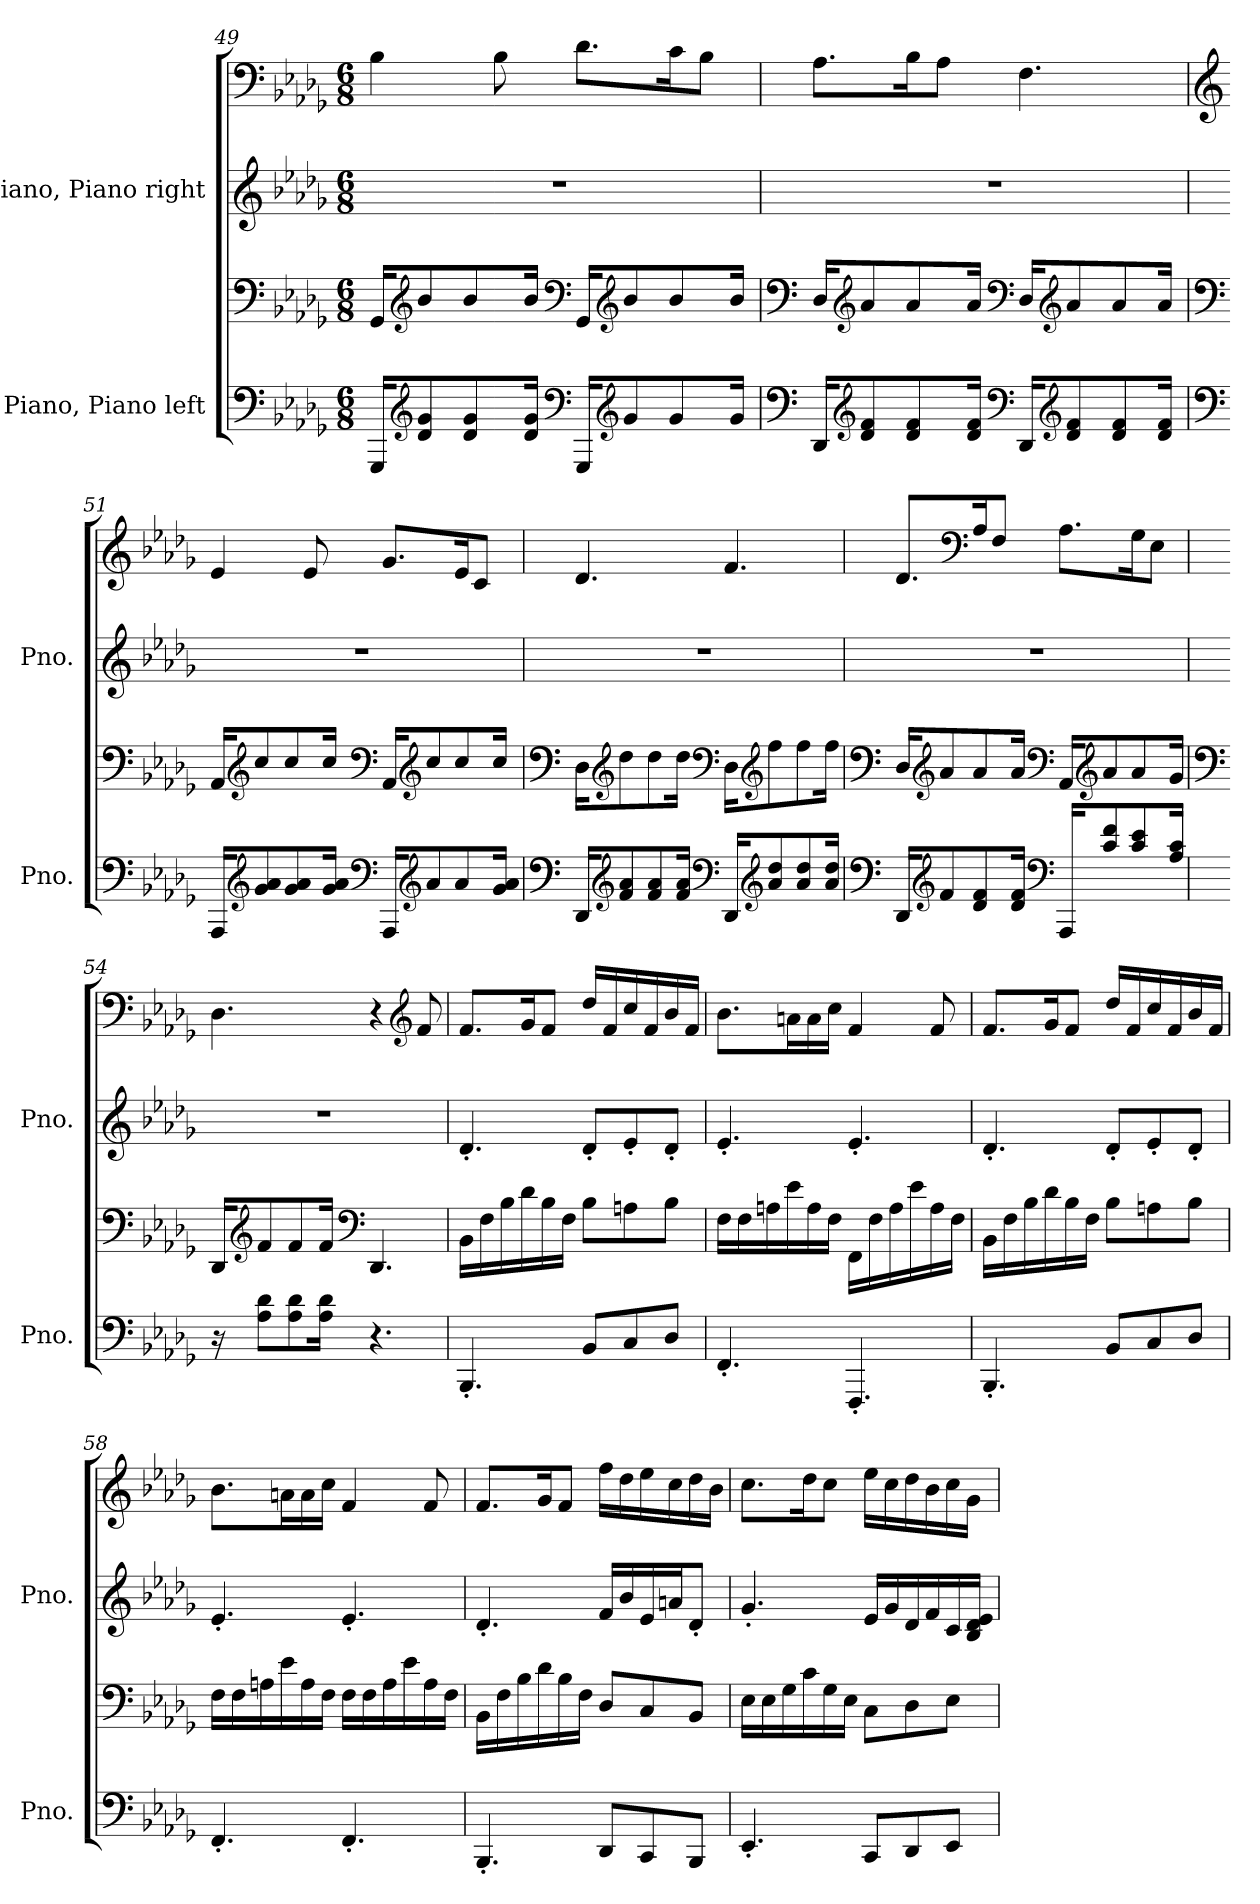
**kern	**kern	**kern	**kern
*part2	*part2	*part1	*part1
*staff4	*staff3	*staff2	*staff1
*I"Piano, Piano left	*	*I"Piano, Piano right	*
*I'Pno.	*	*I'Pno.	*
*clefF4	*clefF4	*clefG2	*clefF4
*k[b-e-a-d-g-]	*k[b-e-a-d-g-]	*k[b-e-a-d-g-]	*k[b-e-a-d-g-]
*M6/8	*M6/8	*M6/8	*M6/8
=49	=49	=49	=49
16GGG-/KL	16GG-/KL	2.r	4B-\
*clefG2	*clefG2	*	*
8d-/ 8g-/	8b-/	.	.
8d-/ 8g-/	8b-/	.	.
.	.	.	8B-\
16d-/ 16g-/Jk	16b-/Jk	.	.
*clefF4	*clefF4	*	*
16GGG-/KL	16GG-/KL	.	8.d-\L
*clefG2	*clefG2	*	*
8g-/	8b-/	.	.
8g-/	8b-/	.	16c\K
.	.	.	8B-\J
16g-/Jk	16b-/Jk	.	.
!!LO:LB:g=z
=50	=50	=50	=50
*clefF4	*clefF4	*	*
16DD-/KL	16D-/KL	2.r	8.A-\L
*clefG2	*clefG2	*	*
8d-/ 8f/	8a-/	.	.
8d-/ 8f/	8a-/	.	16B-\K
.	.	.	8A-\J
16d-/ 16f/Jk	16a-/Jk	.	.
*clefF4	*clefF4	*	*
16DD-/KL	16D-/KL	.	4.F\
*clefG2	*clefG2	*	*
8d-/ 8f/	8a-/	.	.
8d-/ 8f/	8a-/	.	.
16d-/ 16f/Jk	16a-/Jk	.	.
=51	=51	=51	=51
*clefF4	*clefF4	*	*clefG2
16AAA-/KL	16AA-/KL	2.r	4e-/
*clefG2	*clefG2	*	*
8g-/ 8a-/	8cc/	.	.
8g-/ 8a-/	8cc/	.	.
.	.	.	8e-/
16g-/ 16a-/Jk	16cc/Jk	.	.
*clefF4	*clefF4	*	*
16AAA-/KL	16AA-/KL	.	8.g-/L
*clefG2	*clefG2	*	*
8a-/	8cc/	.	.
8a-/	8cc/	.	16e-/K
.	.	.	8c/J
16g-/ 16a-/Jk	16cc/Jk	.	.
!!LO:PB:g=z
=52	=52	=52	=52
*clefF4	*clefF4	*	*
16DD-/KL	16D-\KL	2.r	4.d-/
*clefG2	*clefG2	*	*
8f/ 8a-/	8dd-\	.	.
8f/ 8a-/	8dd-\	.	.
16f/ 16a-/Jk	16dd-\Jk	.	.
*clefF4	*clefF4	*	*
16DD-/KL	16D-\KL	.	4.f/
*clefG2	*clefG2	*	*
8a-/ 8dd-/	8ff\	.	.
8a-/ 8dd-/	8ff\	.	.
16a-/ 16dd-/Jk	16ff\Jk	.	.
=53	=53	=53	=53
*clefF4	*clefF4	*	*
16DD-/KL	16D-/KL	2.r	8.d-/L
*clefG2	*clefG2	*	*
8f/	8a-/	.	.
*	*	*	*clefF4
8d-/ 8f/	8a-/	.	16A-/K
.	.	.	8F/J
16d-/ 16f/Jk	16a-/Jk	.	.
*clefF4	*clefF4	*	*
16AAA-/KL	16AA-/KL	.	8.A-\L
*	*clefG2	*	*
8c/ 8f/	8a-/	.	.
8c/ 8e-/	8a-/	.	16G-\K
.	.	.	8E-\J
16A-/ 16c/Jk	16g-/Jk	.	.
!!LO:LB:g=z
=54	=54	=54	=54
*	*clefF4	*	*
16r	16DD-/KL	2.r	4.D-\
*	*clefG2	*	*
8A-\ 8d-\L	8f/	.	.
8A-\ 8d-\	8f/	.	.
16A-\ 16d-\Jk	16f/Jk	.	.
*	*clefF4	*	*
4.r	4.DD-/	.	4r
*	*	*	*clefG2
.	.	.	8f/
=55	=55	=55	=55
4.BBB-'/	16BB-\LL	4.d-'/	8.f/L
.	16F\	.	.
.	16B-\	.	.
.	16d-\	.	16g-/K
.	16B-\	.	8f/J
.	16F\JJ	.	.
8BB-/L	8B-\L	8d-'/L	16dd-/LL
.	.	.	16f/
8C/	8An\	8e-'/	16cc/
.	.	.	16f/
8D-/J	8B-\J	8d-'/J	16b-/
.	.	.	16f/JJ
=56	=56	=56	=56
4.FF'/	16F\LL	4.e-'/	8.b-\L
.	16F\	.	.
.	16An\	.	.
.	16e-\	.	16an\L
.	16A\	.	16a\
.	16F\JJ	.	16cc\JJ
4.FFF'/	16FF\LL	4.e-'/	4f/
.	16F\	.	.
.	16A\	.	.
.	16e-\	.	.
.	16A\	.	8f/
.	16F\JJ	.	.
!!LO:LB:g=z
=57	=57	=57	=57
4.BBB-'/	16BB-\LL	4.d-'/	8.f/L
.	16F\	.	.
.	16B-\	.	.
.	16d-\	.	16g-/K
.	16B-\	.	8f/J
.	16F\JJ	.	.
8BB-/L	8B-\L	8d-'/L	16dd-/LL
.	.	.	16f/
8C/	8An\	8e-'/	16cc/
.	.	.	16f/
8D-/J	8B-\J	8d-'/J	16b-/
.	.	.	16f/JJ
=58	=58	=58	=58
4.FF'/	16F\LL	4.e-'/	8.b-\L
.	16F\	.	.
.	16An\	.	.
.	16e-\	.	16an\L
.	16A\	.	16a\
.	16F\JJ	.	16cc\JJ
4.FF'/	16F\LL	4.e-'/	4f/
.	16F\	.	.
.	16A\	.	.
.	16e-\	.	.
.	16A\	.	8f/
.	16F\JJ	.	.
=59	=59	=59	=59
4.BBB-'/	16BB-\LL	4.d-'/	8.f/L
.	16F\	.	.
.	16B-\	.	.
.	16d-\	.	16g-/K
.	16B-\	.	8f/J
.	16F\JJ	.	.
8DD-/L	8D-/L	16f/LL	16ff\LL
.	.	16b-/	16dd-\
8CC/	8C/	16e-/	16ee-\
.	.	16an/J	16cc\
8BBB-/J	8BB-/J	8d-'/J	16dd-\
.	.	.	16b-\JJ
!!LO:PB:g=z
=60	=60	=60	=60
4.EE-'/	16E-\LL	4.g-'/	8.cc\L
.	16E-\	.	.
.	16G-\	.	.
.	16c\	.	16dd-\K
.	16G-\	.	8cc\J
.	16E-\JJ	.	.
8CC/L	8C\L	16e-/LL	16ee-\LL
.	.	16g-/	16cc\
8DD-/	8D-\	16d-/	16dd-\
.	.	16f/	16b-\
8EE-/J	8E-\J	16c/	16cc\
.	.	16B-/ 16d-/ 16e-/JJ	16g-\JJ
=	=	=	=
*-	*-	*-	*-
